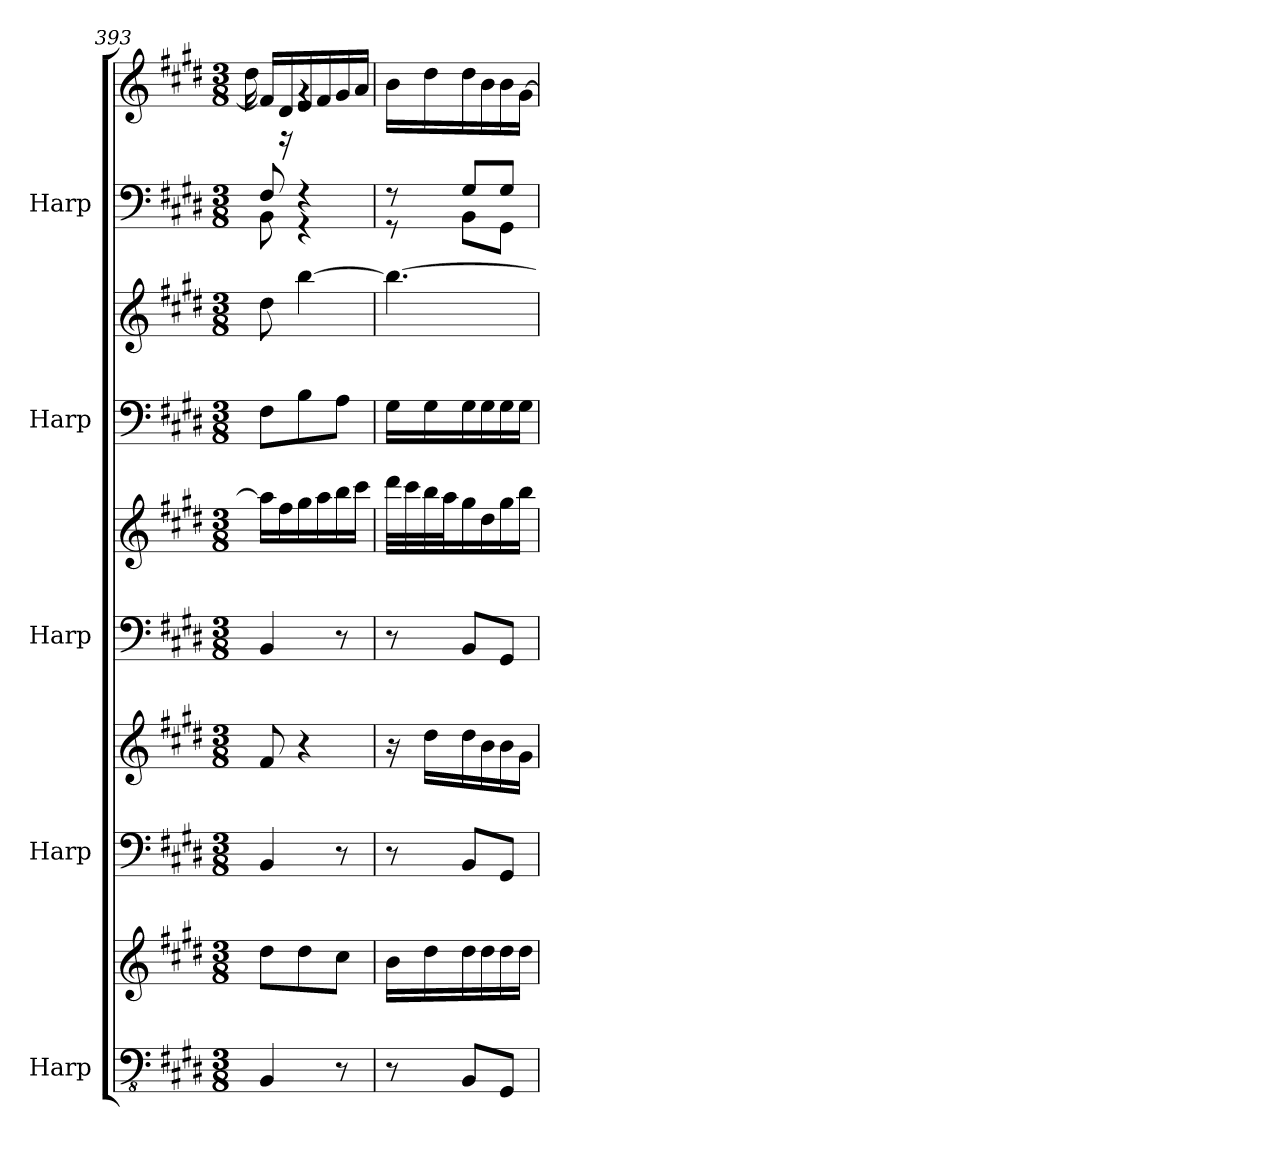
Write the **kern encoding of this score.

**kern	**kern	**kern	**kern	**kern	**kern	**kern	**kern	**kern	**kern
*part5	*part5	*part4	*part4	*part3	*part3	*part2	*part2	*part1	*part1
*staff10	*staff9	*staff8	*staff7	*staff6	*staff5	*staff4	*staff3	*staff2	*staff1
*I"Harp	*	*I"Harp	*	*I"Harp	*	*I"Harp	*	*I"Harp	*
*I'Hp	*	*I'Hp	*	*I'Hp	*	*I'Hp	*	*I'Hp	*
*clefFv4	*clefG2	*clefF4	*clefG2	*clefF4	*clefG2	*clefF4	*clefG2	*clefF4	*clefG2
*k[f#c#g#d#]	*k[f#c#g#d#]	*k[f#c#g#d#]	*k[f#c#g#d#]	*k[f#c#g#d#]	*k[f#c#g#d#]	*k[f#c#g#d#]	*k[f#c#g#d#]	*k[f#c#g#d#]	*k[f#c#g#d#]
*M3/8	*M3/8	*M3/8	*M3/8	*M3/8	*M3/8	*M3/8	*M3/8	*M3/8	*M3/8
=393	=393	=393	=393	=393	=393	=393	=393	=393	=393
*	*	*	*	*	*	*	*	*^	*^
4BBB/	8dd#\L	4BB/	8f#/	4BB/	16aa\LL]	8F#\L	8dd#\	8F#/	8BB\	16f#/LL]	16dd#\
.	.	.	.	.	16ff#\	.	.	.	.	16d#/	16r
.	8dd#\	.	4r	.	16gg#\	8B\	[4bb\	4rF	4r	16e/	4rg
.	.	.	.	.	16aa\	.	.	.	.	16f#/	.
8r	8cc#\J	8r	.	8r	16bb\	8A\J	.	.	.	16g#/	.
.	.	.	.	.	16ccc#\JJ	.	.	.	.	16a/JJ	.
*	*	*	*	*	*	*	*	*	*	*v	*v
!!LO:PB:g=z
=394	=394	=394	=394	=394	=394	=394	=394	=394	=394	=394
8r	16b\LL	8r	16r	8r	32ddd#\LLL	16G#\LL	4.bb\_	8rF	8r	16b\LL
.	.	.	.	.	32ccc#\	.	.	.	.	.
.	16dd#\	.	16dd#\LL	.	32bb\	16G#\	.	.	.	16dd#\
.	.	.	.	.	32aa\J	.	.	.	.	.
8BBB/L	16dd#\	8BB/L	16dd#\	8BB/L	16gg#\	16G#\	.	8G#/L	8BB\L	16dd#\
.	16dd#\	.	16b\	.	16dd#\	16G#\	.	.	.	16b\
8GGG#/J	16dd#\	8GG#/J	16b\	8GG#/J	16gg#\	16G#\	.	8G#/J	8GG#\J	16b\
.	16dd#\JJ	.	16g#\JJ	.	16bb\JJ	16G#\JJ	.	.	.	[16g#\JJ
*	*	*	*	*	*	*	*	*v	*v	*
=	=	=	=	=	=	=	=	=	=
*-	*-	*-	*-	*-	*-	*-	*-	*-	*-
